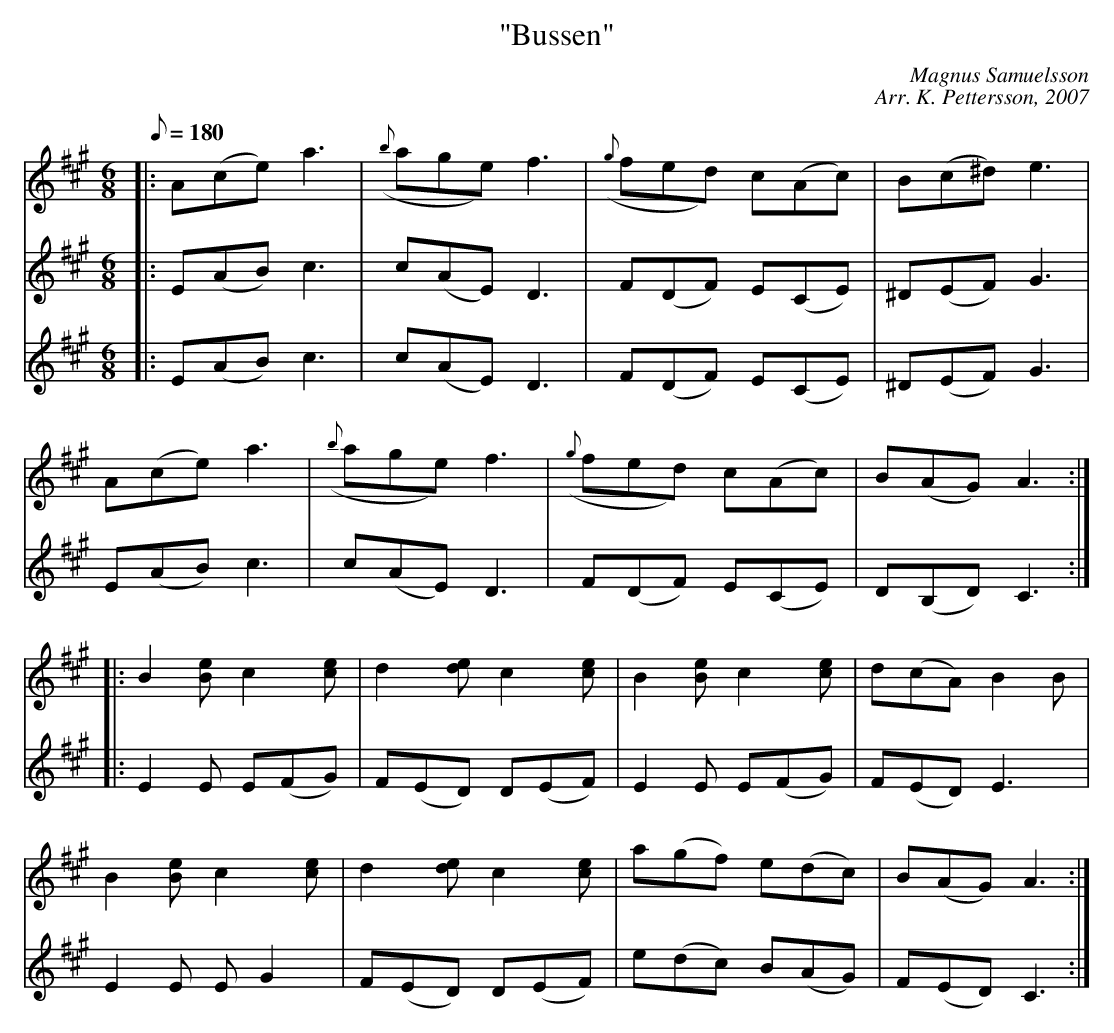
X:1
T: "Bussen"
C: Magnus Samuelsson
C: Arr. K. Pettersson, 2007
M: 6/8
L: 1/8
K: A
Q: 180
[V:1] |: A(ce) a3 | ({b}age) f3 | ({g}fed) c(Ac) | B(c^d) e3 |
[V:2] |: E(AB) c3 | c(AE) D3 | F(DF) E(CE) | ^D(EF) G3 |
[V:3] |: E(AB) c3 | c(AE) D3 | F(DF) E(CE) | ^D(EF) G3 |
[V:1] A(ce) a3 | ({b}age) f3 | ({g}fed) c(Ac) | B(AG) A3:|
[V:2] E(AB) c3 | c(AE) D3 | F(DF) E(CE) | D(B,D) C3 :|
[V:1] |: B2[Be] c2[ce] | d2[de] c2[ce] | B2[Be] c2[ce] | d(cA) B2B |
[V:2] |: E2E E(FG) | F(ED) D(EF) | E2E E(FG) | F(ED) E3 |
[V:1] B2[Be] c2[ce] | d2[de] c2[ce] | a(gf) e(dc) | B(AG) A3 :|
[V:2] E2E EG2 | F(ED) D(EF) | e(dc) B(AG) | F(ED) C3 :|
